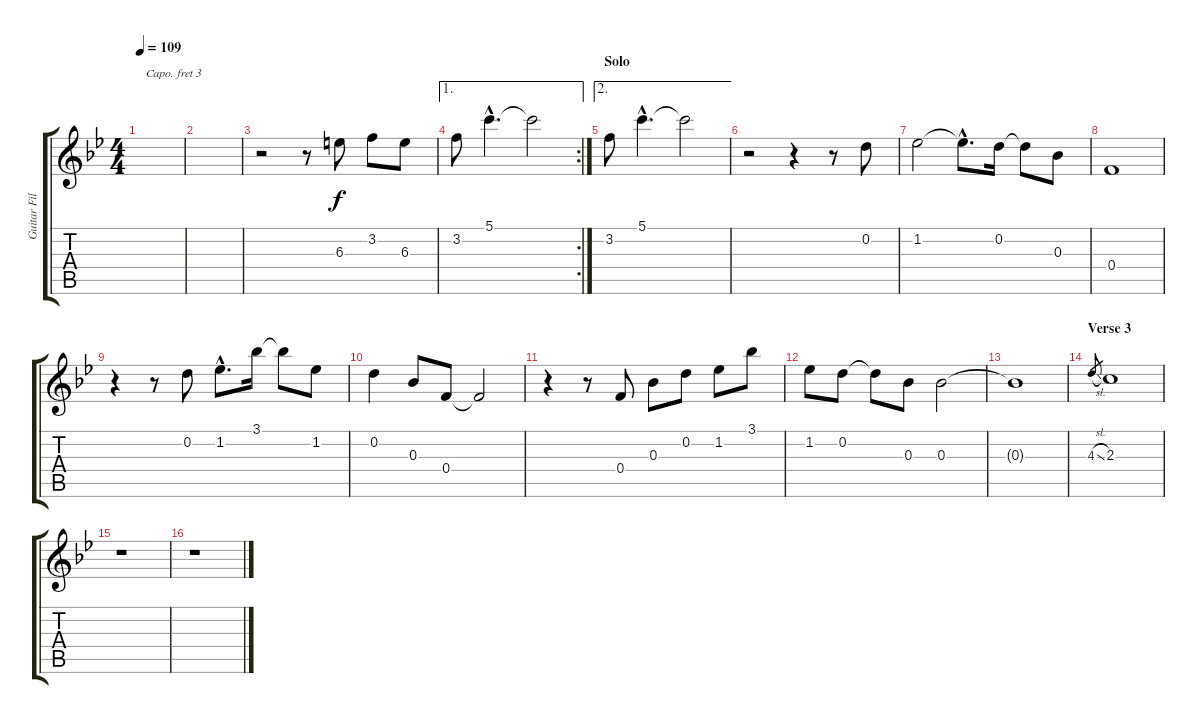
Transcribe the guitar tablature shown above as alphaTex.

\track ("Guitar Fill In" "Guitar Fil") {instrument acousticguitarsteel}
\staff {score tabs}
\capo 3
\tuning (E4 B3 G3 D3 A2 E2) {hide}
\ts (4 4)
\tempo 109
\clef g2
\ks bb
|
|
r.2 r.8 6.3.8 3.2.8 6.3.8 |
\ae 1
\rc 2
3.2.8 5.1{hac}.4{d} 5.1{t}.2 |
\ae 2
\section ("" "Solo")
3.2.8 5.1{hac}.4{d} 5.1{t}.2 |
r.2 r.4 r.8 0.2.8 |
1.2.2 1.2{hac t}.8{d} 0.2.16 0.2{t}.8 0.3.8 |
0.4.1 |
r.4 r.8 0.2.8 1.2{hac}.8{d} 3.1.16 3.1{t}.8 1.2.8 |
0.2.4 0.3.8 0.4.8 0.4{t}.2 |
r.4 r.8 0.4.8 0.3.8 0.2.8 1.2.8 3.1.8 |
1.2.8 0.2.8 0.2{t}.8 0.3.8 0.3.2 |
0.3{t}.1 |
\section ("" "Verse 3")
4.3{sl}.8{gr} 2.3.1 |
r.1 |
r.1
